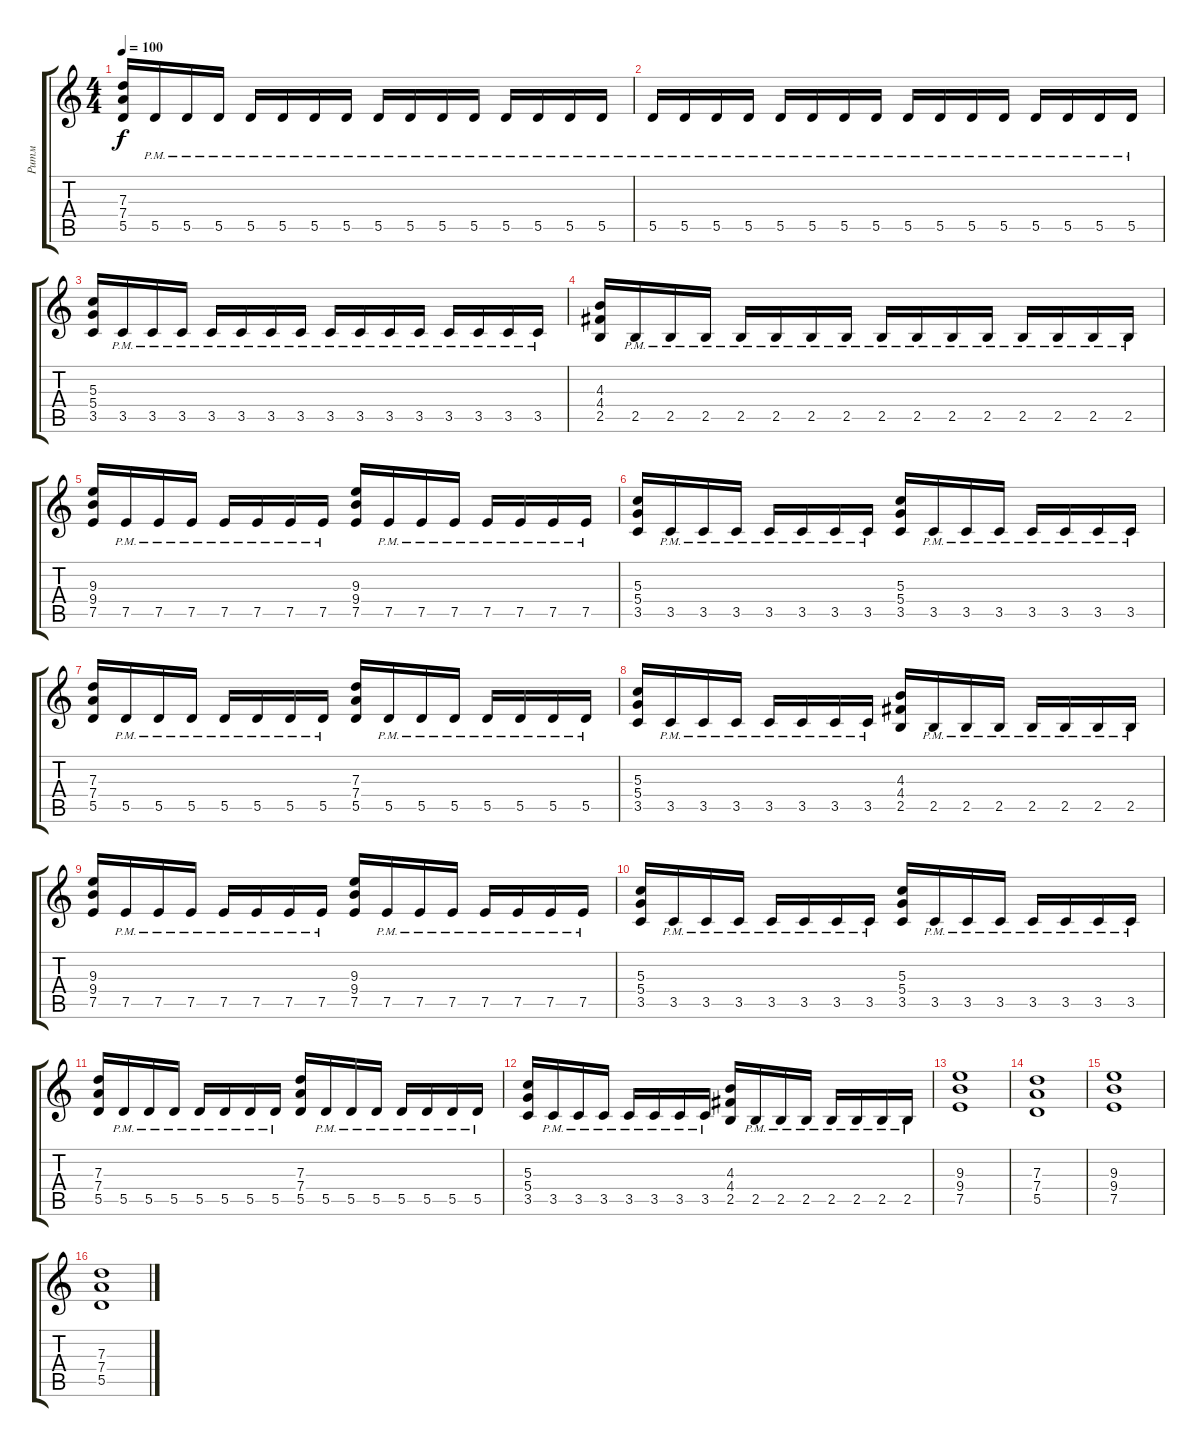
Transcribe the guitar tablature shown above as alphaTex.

\track ("Ритм" "Ритм") {instrument distortionguitar}
\staff {score tabs}
\tuning (E4 B3 G3 D3 A2 E2) {hide}
\ts (4 4)
\tempo 100
\clef g2
\ks c
(7.3 7.4 5.5).16{dy f} 5.5{pm}.16 5.5{pm}.16 5.5{pm}.16 5.5{pm}.16 5.5{pm}.16 5.5{pm}.16 5.5{pm}.16 5.5{pm}.16 5.5{pm}.16 5.5{pm}.16 5.5{pm}.16 5.5{pm}.16 5.5{pm}.16 5.5{pm}.16 5.5{pm}.16 |
5.5{pm}.16 5.5{pm}.16 5.5{pm}.16 5.5{pm}.16 5.5{pm}.16 5.5{pm}.16 5.5{pm}.16 5.5{pm}.16 5.5{pm}.16 5.5{pm}.16 5.5{pm}.16 5.5{pm}.16 5.5{pm}.16 5.5{pm}.16 5.5{pm}.16 5.5{pm}.16 |
(5.3 5.4 3.5).16 3.5{pm}.16 3.5{pm}.16 3.5{pm}.16 3.5{pm}.16 3.5{pm}.16 3.5{pm}.16 3.5{pm}.16 3.5{pm}.16 3.5{pm}.16 3.5{pm}.16 3.5{pm}.16 3.5{pm}.16 3.5{pm}.16 3.5{pm}.16 3.5{pm}.16 |
(4.3 4.4 2.5).16 2.5{pm}.16 2.5{pm}.16 2.5{pm}.16 2.5{pm}.16 2.5{pm}.16 2.5{pm}.16 2.5{pm}.16 2.5{pm}.16 2.5{pm}.16 2.5{pm}.16 2.5{pm}.16 2.5{pm}.16 2.5{pm}.16 2.5{pm}.16 2.5{pm}.16 |
(9.3 9.4 7.5).16 7.5{pm}.16 7.5{pm}.16 7.5{pm}.16 7.5{pm}.16 7.5{pm}.16 7.5{pm}.16 7.5{pm}.16 (9.3 9.4 7.5).16 7.5{pm}.16 7.5{pm}.16 7.5{pm}.16 7.5{pm}.16 7.5{pm}.16 7.5{pm}.16 7.5{pm}.16 |
(5.3 5.4 3.5).16 3.5{pm}.16 3.5{pm}.16 3.5{pm}.16 3.5{pm}.16 3.5{pm}.16 3.5{pm}.16 3.5{pm}.16 (5.3 5.4 3.5).16 3.5{pm}.16 3.5{pm}.16 3.5{pm}.16 3.5{pm}.16 3.5{pm}.16 3.5{pm}.16 3.5{pm}.16 |
(7.3 7.4 5.5).16 5.5{pm}.16 5.5{pm}.16 5.5{pm}.16 5.5{pm}.16 5.5{pm}.16 5.5{pm}.16 5.5{pm}.16 (7.3 7.4 5.5).16 5.5{pm}.16 5.5{pm}.16 5.5{pm}.16 5.5{pm}.16 5.5{pm}.16 5.5{pm}.16 5.5{pm}.16 |
(5.3 5.4 3.5).16 3.5{pm}.16 3.5{pm}.16 3.5{pm}.16 3.5{pm}.16 3.5{pm}.16 3.5{pm}.16 3.5{pm}.16 (4.3 4.4 2.5).16 2.5{pm}.16 2.5{pm}.16 2.5{pm}.16 2.5{pm}.16 2.5{pm}.16 2.5{pm}.16 2.5{pm}.16 |
(9.3 9.4 7.5).16 7.5{pm}.16 7.5{pm}.16 7.5{pm}.16 7.5{pm}.16 7.5{pm}.16 7.5{pm}.16 7.5{pm}.16 (9.3 9.4 7.5).16 7.5{pm}.16 7.5{pm}.16 7.5{pm}.16 7.5{pm}.16 7.5{pm}.16 7.5{pm}.16 7.5{pm}.16 |
(5.3 5.4 3.5).16 3.5{pm}.16 3.5{pm}.16 3.5{pm}.16 3.5{pm}.16 3.5{pm}.16 3.5{pm}.16 3.5{pm}.16 (5.3 5.4 3.5).16 3.5{pm}.16 3.5{pm}.16 3.5{pm}.16 3.5{pm}.16 3.5{pm}.16 3.5{pm}.16 3.5{pm}.16 |
(7.3 7.4 5.5).16 5.5{pm}.16 5.5{pm}.16 5.5{pm}.16 5.5{pm}.16 5.5{pm}.16 5.5{pm}.16 5.5{pm}.16 (7.3 7.4 5.5).16 5.5{pm}.16 5.5{pm}.16 5.5{pm}.16 5.5{pm}.16 5.5{pm}.16 5.5{pm}.16 5.5{pm}.16 |
(5.3 5.4 3.5).16 3.5{pm}.16 3.5{pm}.16 3.5{pm}.16 3.5{pm}.16 3.5{pm}.16 3.5{pm}.16 3.5{pm}.16 (4.3 4.4 2.5).16 2.5{pm}.16 2.5{pm}.16 2.5{pm}.16 2.5{pm}.16 2.5{pm}.16 2.5{pm}.16 2.5{pm}.16 |
(9.3 9.4 7.5).1 |
(7.3 7.4 5.5).1 |
(9.3 9.4 7.5).1 |
(7.3 7.4 5.5).1
